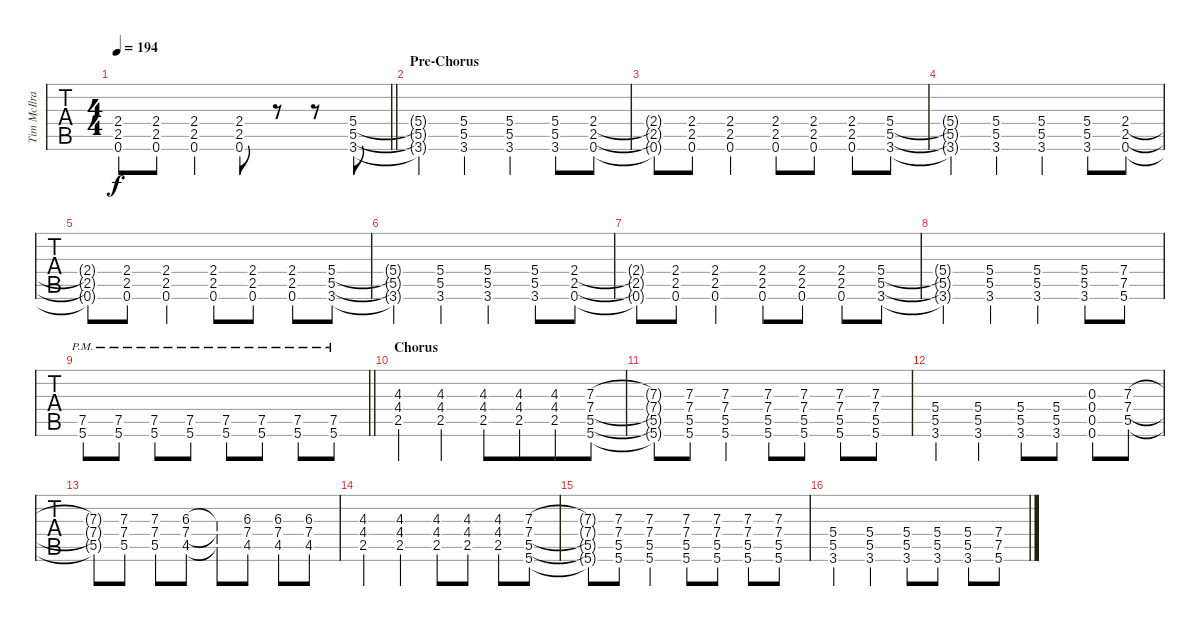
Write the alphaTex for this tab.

\track ("Tim McIlrath - Guitar One" "Tim McIlra") {instrument distortionguitar}
\staff {tabs}
\tuning (Eb4 Bb3 Gb3 Db3 Ab2 Eb2) {hide}
\ts (4 4)
\tempo 194
\clef g2
\barLineRight lightlight
\ks c
(2.4{t} 2.5{t} 0.6{t}).8{dy f} (2.4 2.5 0.6).8 (2.4 2.5 0.6).4 (2.4 2.5 0.6).8 r.8 r.8 (5.4 5.5 3.6).8 |
\section ("" "Pre-Chorus")
(5.4{t} 5.5{t} 3.6{t}).4 (5.4 5.5 3.6).4 (5.4 5.5 3.6).4 (5.4 5.5 3.6).8 (2.4 2.5 0.6).8 |
(2.4{t} 2.5{t} 0.6{t}).8 (2.4 2.5 0.6).8 (2.4 2.5 0.6).4 (2.4 2.5 0.6).8 (2.4 2.5 0.6).8 (2.4 2.5 0.6).8 (5.4 5.5 3.6).8 |
(5.4{t} 5.5{t} 3.6{t}).4 (5.4 5.5 3.6).4 (5.4 5.5 3.6).4 (5.4 5.5 3.6).8 (2.4 2.5 0.6).8 |
(2.4{t} 2.5{t} 0.6{t}).8 (2.4 2.5 0.6).8 (2.4 2.5 0.6).4 (2.4 2.5 0.6).8 (2.4 2.5 0.6).8 (2.4 2.5 0.6).8 (5.4 5.5 3.6).8 |
(5.4{t} 5.5{t} 3.6{t}).4 (5.4 5.5 3.6).4 (5.4 5.5 3.6).4 (5.4 5.5 3.6).8 (2.4 2.5 0.6).8 |
(2.4{t} 2.5{t} 0.6{t}).8 (2.4 2.5 0.6).8 (2.4 2.5 0.6).4 (2.4 2.5 0.6).8 (2.4 2.5 0.6).8 (2.4 2.5 0.6).8 (5.4 5.5 3.6).8 |
(5.4{t} 5.5{t} 3.6{t}).4 (5.4 5.5 3.6).4 (5.4 5.5 3.6).4 (5.4 5.5 3.6).8 (7.4 7.5 5.6).8 |
\barLineRight lightlight
(7.5{pm} 5.6{pm}).8 (7.5{pm} 5.6{pm}).8 (7.5{pm} 5.6{pm}).8 (7.5{pm} 5.6{pm}).8 (7.5{pm} 5.6{pm}).8 (7.5{pm} 5.6{pm}).8 (7.5{pm} 5.6{pm}).8 (7.5{pm} 5.6{pm}).8 |
\section ("" "Chorus")
(4.3 4.4 2.5).4 (4.3 4.4 2.5).4 (4.3 4.4 2.5).8{beam merge} (4.3 4.4 2.5).8{beam merge} (4.3 4.4 2.5).8{beam merge} (7.3 7.4 5.5 5.6).8 |
(7.3{t} 7.4{t} 5.5{t} 5.6{t}).8 (7.3 7.4 5.5 5.6).8 (7.3 7.4 5.5 5.6).4 (7.3 7.4 5.5 5.6).8 (7.3 7.4 5.5 5.6).8 (7.3 7.4 5.5 5.6).8 (7.3 7.4 5.5 5.6).8 |
(5.4 5.5 3.6).4 (5.4 5.5 3.6).4 (5.4 5.5 3.6).8 (5.4 5.5 3.6).8 (0.3 0.4 0.5 0.6).8 (7.3 7.4 5.5).8 |
(7.3{t} 7.4{t} 5.5{t}).8 (7.3 7.4 5.5).8 (7.3 7.4 5.5).8 (6.3 7.4 4.5).8 (6.3{t} 7.4{t} 4.5{t}).8 (6.3 7.4 4.5).8 (6.3 7.4 4.5).8 (6.3 7.4 4.5).8 |
(4.3 4.4 2.5).4 (4.3 4.4 2.5).4 (4.3 4.4 2.5).8 (4.3 4.4 2.5).8 (4.3 4.4 2.5).8 (7.3 7.4 5.5 5.6).8 |
(7.3{t} 7.4{t} 5.5{t} 5.6{t}).8 (7.3 7.4 5.5 5.6).8 (7.3 7.4 5.5 5.6).4 (7.3 7.4 5.5 5.6).8 (7.3 7.4 5.5 5.6).8 (7.3 7.4 5.5 5.6).8 (7.3 7.4 5.5 5.6).8 |
(5.4 5.5 3.6).4 (5.4 5.5 3.6).4 (5.4 5.5 3.6).8 (5.4 5.5 3.6).8 (5.4 5.5 3.6).8 (7.4 7.5 5.6).8
